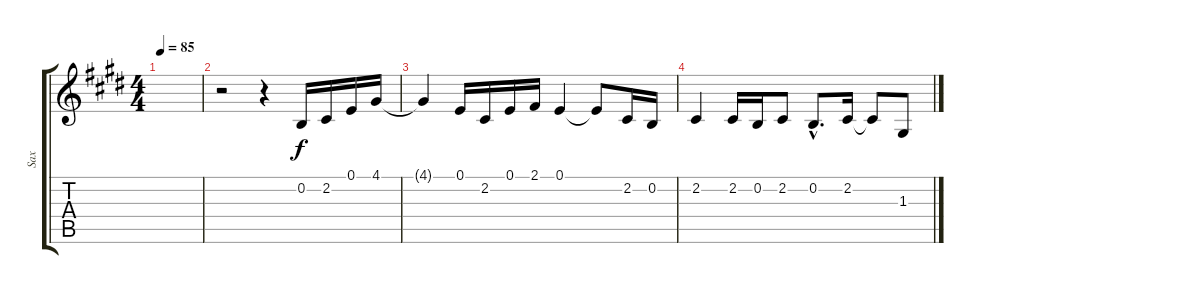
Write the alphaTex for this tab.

\track ("Sax" "Sax") {instrument tenorsax}
\staff {score tabs}
\tuning (E4 B3 G3 D3 A2 E2) {hide}
\ts (4 4)
\tempo 85
\clef g2
\ks e
|
r.2 r.4 0.2.16 2.2.16 0.1.16 4.1.16 |
4.1{t}.4 0.1.16 2.2.16 0.1.16 2.1.16 0.1.4 0.1{t}.8 2.2.16 0.2.16 |
2.2.4 2.2.16 0.2.16 2.2.8 0.2{hac}.8{d} 2.2.16 2.2{t}.8 1.3.8
